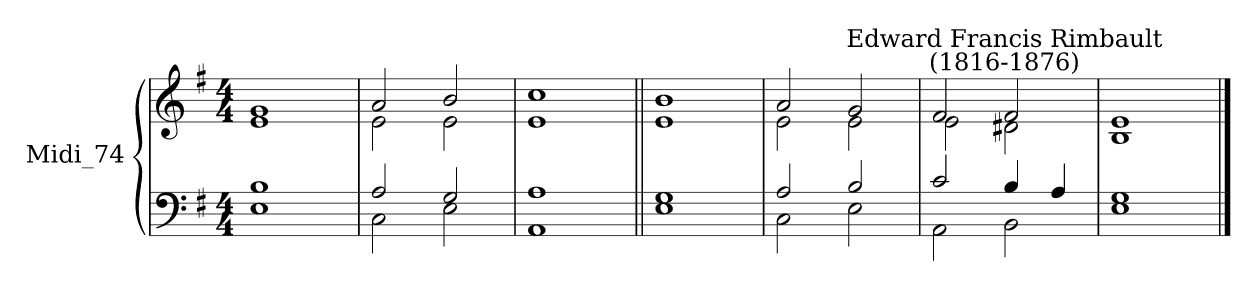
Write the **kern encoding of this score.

**kern	**kern
*part2	*part1
*staff2	*staff1
*I"Midi_74	*I"Midi_74
*clefF4	*clefG2
*k[f#]	*k[f#]
*G:	*G:
*M4/4	*M4/4
=1	=1
*^	*^
1B/	1E\	1g/	1e\
=2	=2	=2	=2
2A/	2C\	2a/	2e\
2G/	2E\	2b/	2e\
=3	=3	=3	=3
1A/	1AA\	1cc/	1e\
=4||	=4||	=4||	=4||
1G/	1E\	1b/	1e\
=5	=5	=5	=5
2A/	2C\	2a/	2e\
2B/	2E\	2g/	2e\
=6	=6	=6	=6
2c/	2AA\	2f#/	2e\
!	!	!LO:TX:a:cj:t=Edward Francis Rimbault\n(1816-1876)	!
4B/	2BB\	2f#/	2d#X\
4A/	.	.	.
=7	=7	=7	=7
1G/	1E\	1e/	1B\
*v	*v	*	*
*	*v	*v
==	==
*-	*-
